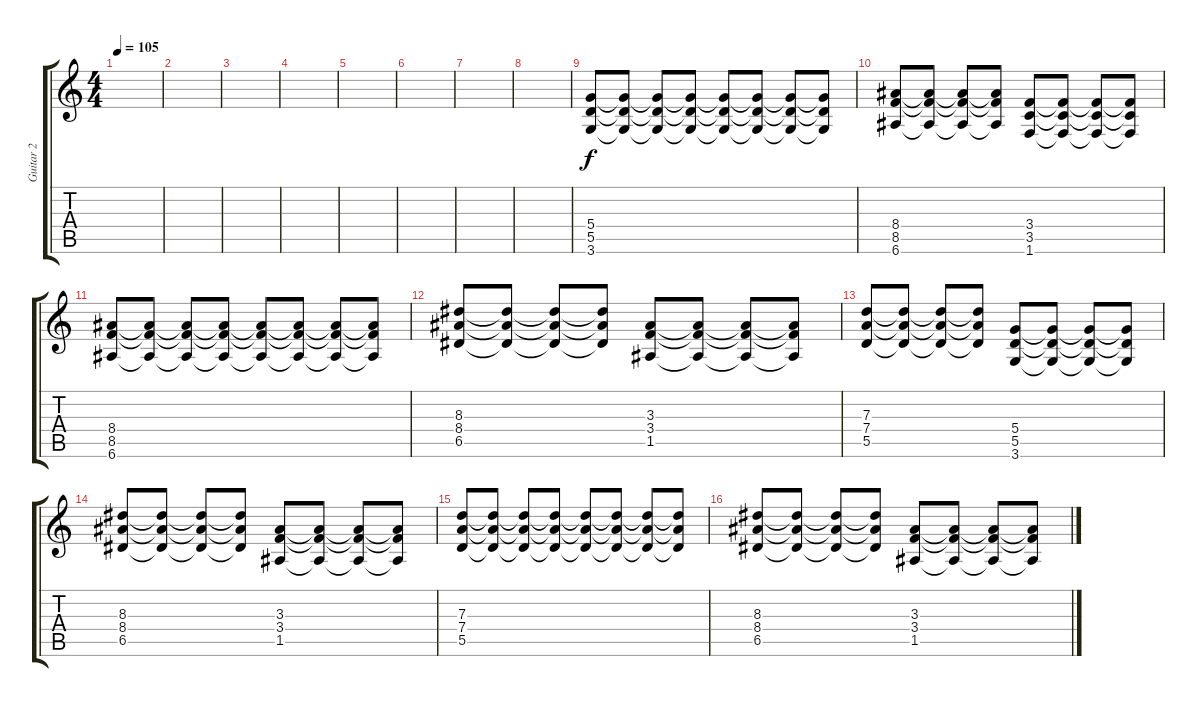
\track ("Guitar 2" "Guitar 2") {instrument distortionguitar}
\staff {score tabs}
\tuning (E4 B3 G3 D3 A2 E2) {hide}
\ts (4 4)
\tempo 105
\clef g2
\ks c
|
|
|
|
|
|
|
|
(5.4 5.5 3.6).8 (5.4{t} 5.5{t} 3.6{t}).8 (5.4{t} 5.5{t} 3.6{t}).8 (5.4{t} 5.5{t} 3.6{t}).8 (5.4{t} 5.5{t} 3.6{t}).8 (5.4{t} 5.5{t} 3.6{t}).8 (5.4{t} 5.5{t} 3.6{t}).8 (5.4{t} 5.5{t} 3.6{t}).8 |
(8.4 8.5 6.6).8 (8.4{t} 8.5{t} 6.6{t}).8 (8.4{t} 8.5{t} 6.6{t}).8 (8.4{t} 8.5{t} 6.6{t}).8 (3.4 3.5 1.6).8 (3.4{t} 3.5{t} 1.6{t}).8 (3.4{t} 3.5{t} 1.6{t}).8 (3.4{t} 3.5{t} 1.6{t}).8 |
(8.4 8.5 6.6).8 (8.4{t} 8.5{t} 6.6{t}).8 (8.4{t} 8.5{t} 6.6{t}).8 (8.4{t} 8.5{t} 6.6{t}).8 (8.4{t} 8.5{t} 6.6{t}).8 (8.4{t} 8.5{t} 6.6{t}).8 (8.4{t} 8.5{t} 6.6{t}).8 (8.4{t} 8.5{t} 6.6{t}).8 |
(8.3 8.4 6.5).8 (8.3{t} 8.4{t} 6.5{t}).8 (8.3{t} 8.4{t} 6.5{t}).8 (8.3{t} 8.4{t} 6.5{t}).8 (3.3 3.4 1.5).8 (3.3{t} 3.4{t} 1.5{t}).8 (3.3{t} 3.4{t} 1.5{t}).8 (3.3{t} 3.4{t} 1.5{t}).8 |
(7.3 7.4 5.5).8 (7.3{t} 7.4{t} 5.5{t}).8 (7.3{t} 7.4{t} 5.5{t}).8 (7.3{t} 7.4{t} 5.5{t}).8 (5.4 5.5 3.6).8 (5.4{t} 5.5{t} 3.6{t}).8 (5.4{t} 5.5{t} 3.6{t}).8 (5.4{t} 5.5{t} 3.6{t}).8 |
(8.3 8.4 6.5).8 (8.3{t} 8.4{t} 6.5{t}).8 (8.3{t} 8.4{t} 6.5{t}).8 (8.3{t} 8.4{t} 6.5{t}).8 (3.3 3.4 1.5).8 (3.3{t} 3.4{t} 1.5{t}).8 (3.3{t} 3.4{t} 1.5{t}).8 (3.3{t} 3.4{t} 1.5{t}).8 |
(7.3 7.4 5.5).8 (7.3{t} 7.4{t} 5.5{t}).8 (7.3{t} 7.4{t} 5.5{t}).8 (7.3{t} 7.4{t} 5.5{t}).8 (7.3{t} 7.4{t} 5.5{t}).8 (7.3{t} 7.4{t} 5.5{t}).8 (7.3{t} 7.4{t} 5.5{t}).8 (7.3{t} 7.4{t} 5.5{t}).8 |
(8.3 8.4 6.5).8 (8.3{t} 8.4{t} 6.5{t}).8 (8.3{t} 8.4{t} 6.5{t}).8 (8.3{t} 8.4{t} 6.5{t}).8 (3.3 3.4 1.5).8 (3.3{t} 3.4{t} 1.5{t}).8 (3.3{t} 3.4{t} 1.5{t}).8 (3.3{t} 3.4{t} 1.5{t}).8
